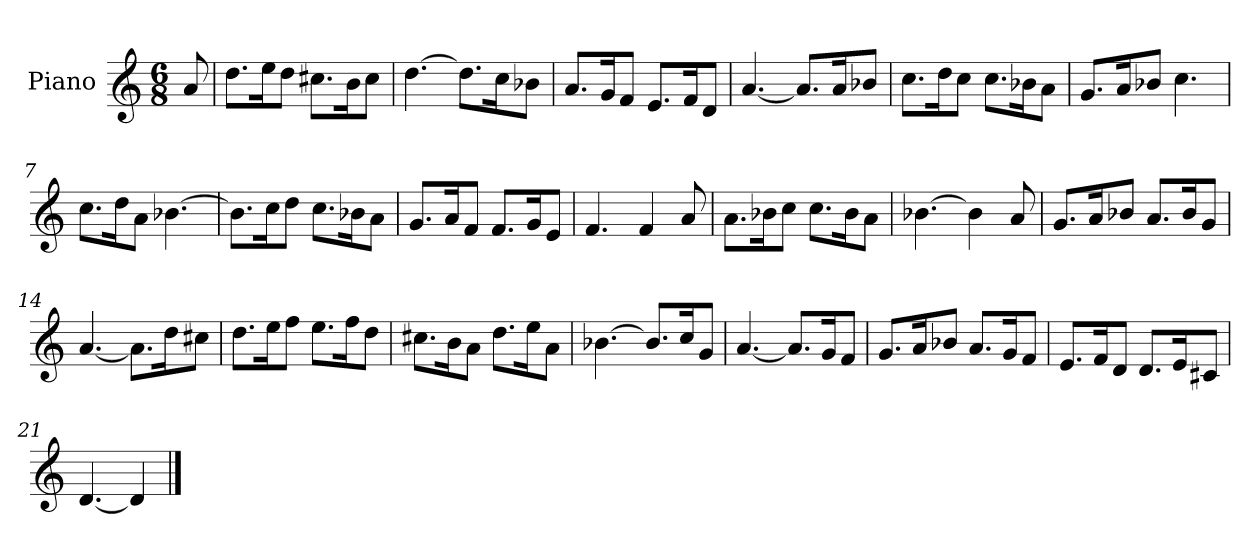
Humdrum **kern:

**kern
*part1
*staff1
*I"Piano
*I'Pno.
*clefG2
*k[]
*M6/8
=
8a/
=1
8.dd\L
16ee\K
8dd\J
8.cc#X\L
16b\K
8cc#\J
=2
[4.dd\
8.dd\L]
16cc\K
8b-X\J
=3
8.a/L
16g/K
8f/J
8.e/L
16f/K
8d/J
=4
[4.a/
8.a/L]
16a/K
8b-X/J
=5
8.cc\L
16dd\K
8cc\J
8.cc\L
16b-X\K
8a\J
!!LO:LB:g=z
=6
8.g/L
16a/K
8b-X/J
4.cc\
=7
8.cc\L
16dd\K
8a\J
[4.b-X\
=8
8.b-\L]
16cc\K
8dd\J
8.cc\L
16b-X\K
8a\J
=9
8.g/L
16a/K
8f/J
8.f/L
16g/K
8e/J
=10
4.f/
4f/
8a/
=11
8.a\L
16b-X\K
8cc\J
8.cc\L
16b-\K
8a\J
!!LO:LB:g=z
=12
[4.b-X\
4b-\]
8a/
=13
8.g/L
16a/K
8b-X/J
8.a/L
16b-/K
8g/J
=14
[4.a/
8.a\L]
16dd\K
8cc#X\J
=15
8.dd\L
16ee\K
8ff\J
8.ee\L
16ff\K
8dd\J
=16
8.cc#X\L
16b\K
8a\J
8.dd\L
16ee\K
8a\J
=17
[4.b-X\
8.b-/L]
16cc/K
8g/J
!!LO:LB:g=z
=18
[4.a/
8.a/L]
16g/K
8f/J
=19
8.g/L
16a/K
8b-X/J
8.a/L
16g/K
8f/J
=20
8.e/L
16f/K
8d/J
8.d/L
16e/K
8c#X/J
=21
[4.d/
4d/]
==
*-
